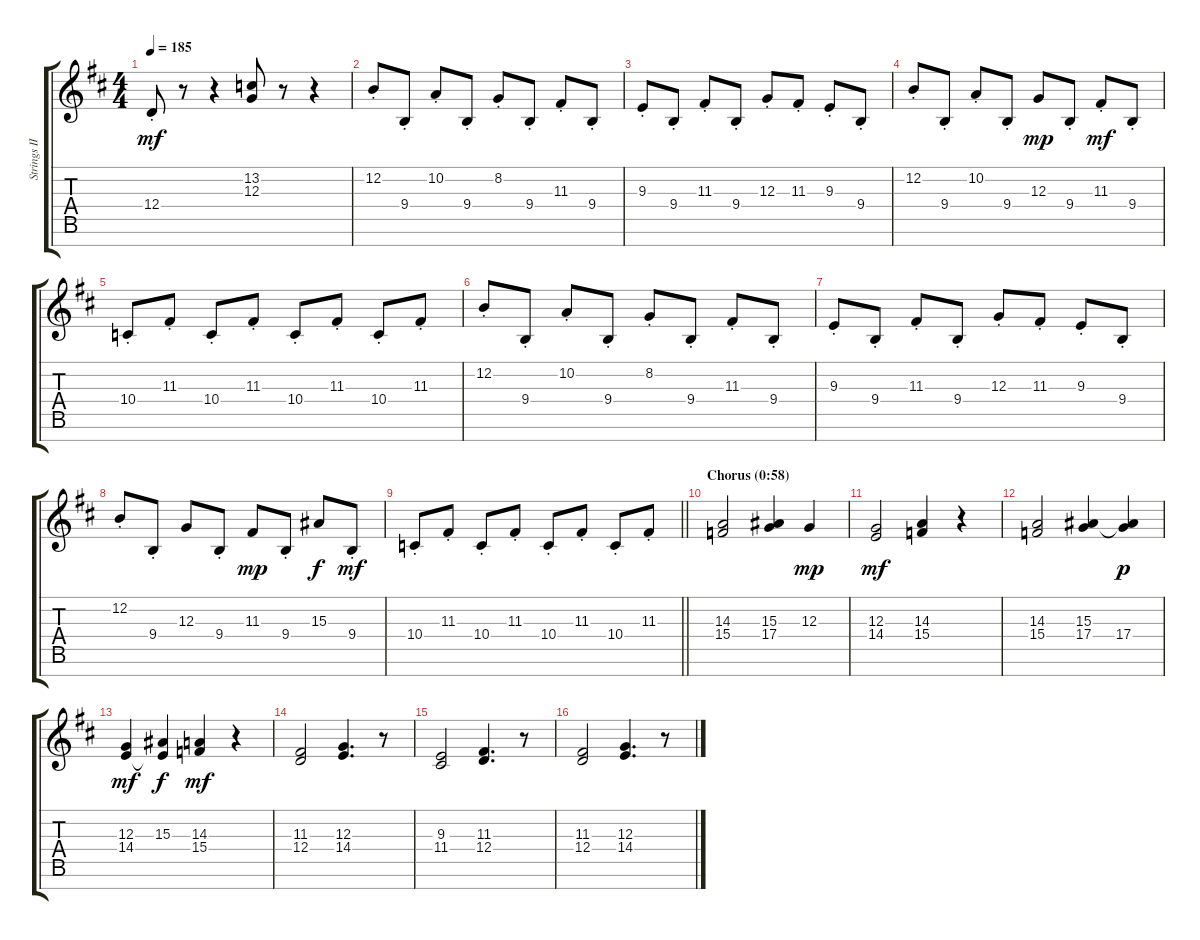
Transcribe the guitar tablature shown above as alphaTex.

\track ("Strings II" "Strings II") {instrument stringensemble1}
\staff {score tabs}
\tuning (E4 B3 G3 D3 A2 E2 B1) {hide}
\ts (4 4)
\tempo 185
\clef g2
\ks bminor
12.4{st}.8{dy mf} r.8 r.4 (13.2 12.3).8 r.8 r.4 |
12.2{st}.8{balance 10} 9.4{st}.8 10.2{st}.8 9.4{st}.8 8.2{st}.8 9.4{st}.8 11.3{st}.8 9.4{st}.8 |
9.3{st}.8 9.4{st}.8 11.3{st}.8 9.4{st}.8 12.3{st}.8 11.3{st}.8 9.3{st}.8 9.4{st}.8 |
12.2{st}.8 9.4{st}.8 10.2{st}.8 9.4{st}.8 12.3.8{dy mp} 9.4{st}.8 11.3{st}.8{dy mf} 9.4{st}.8 |
10.4{st}.8 11.3{st}.8 10.4{st}.8 11.3{st}.8 10.4{st}.8 11.3{st}.8 10.4{st}.8 11.3{st}.8 |
12.2{st}.8 9.4{st}.8 10.2{st}.8 9.4{st}.8 8.2{st}.8 9.4{st}.8 11.3{st}.8 9.4{st}.8 |
9.3{st}.8 9.4{st}.8 11.3{st}.8 9.4{st}.8 12.3{st}.8 11.3{st}.8 9.3{st}.8 9.4{st}.8 |
12.2{st}.8 9.4{st}.8 12.3.8 9.4{st}.8 11.3.8{dy mp} 9.4{st}.8 15.3.8{dy f} 9.4{st}.8{dy mf} |
\barLineRight lightlight
10.4{st}.8 11.3{st}.8 10.4{st}.8 11.3{st}.8 10.4{st}.8 11.3{st}.8 10.4{st}.8 11.3{st}.8 |
\section ("" "Chorus (0:58)")
(14.3 15.4).2{volume 11 balance 10} (15.3 17.4).4 12.3.4{dy mp} |
(12.3 14.4).2{dy mf} (14.3 15.4).4 r.4 |
(14.3 15.4).2 (15.3 17.4).4 (15.3{t} 17.4).4{dy p} |
(12.3 14.4).4{dy mf} (15.3 14.4{t}).4{dy f} (14.3 15.4).4{dy mf} r.4 |
(11.3 12.4).2 (12.3 14.4).4{d} r.8 |
(9.3 11.4).2 (11.3 12.4).4{d} r.8 |
(11.3 12.4).2 (12.3 14.4).4{d} r.8
